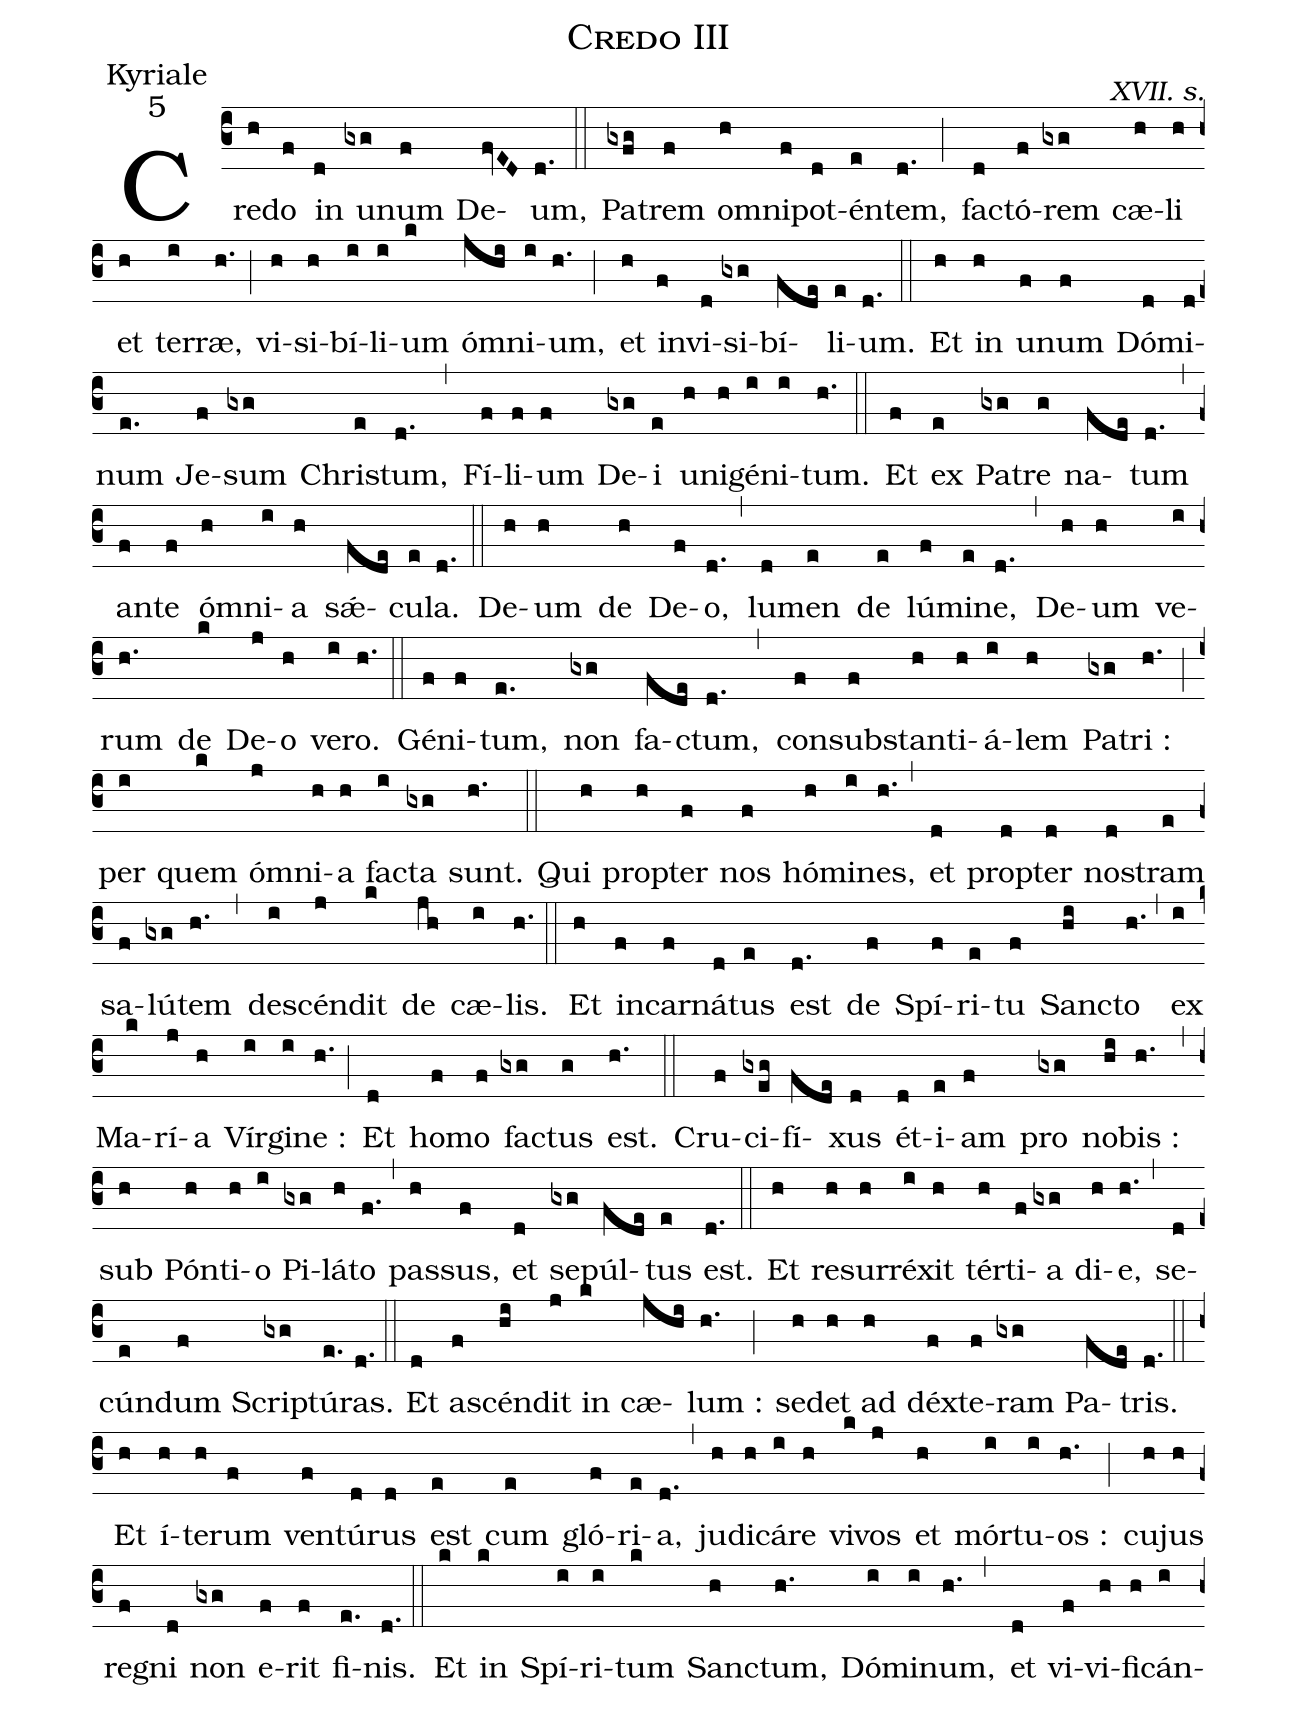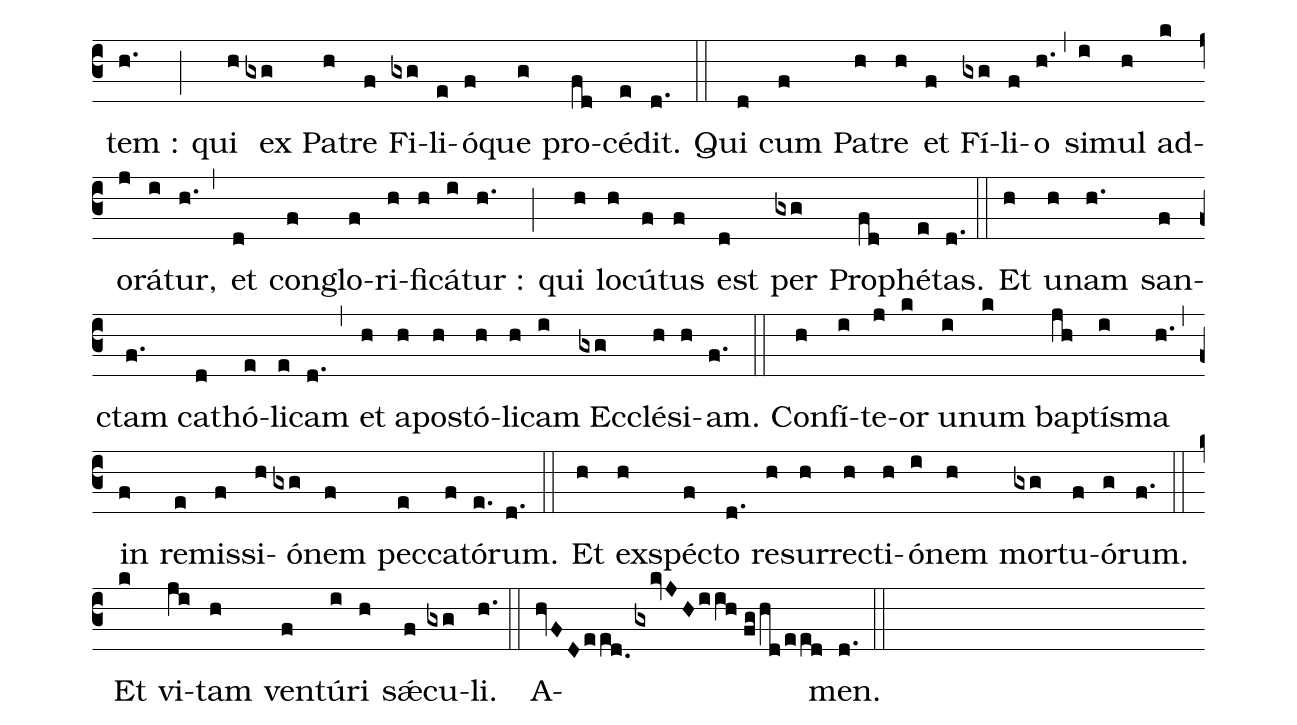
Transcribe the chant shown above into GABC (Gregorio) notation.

name:Credo III;
office-part:Kyriale;
mode:5;
commentary:XVII. s.;
%%
(c3) Cre(h)do(f) in(d) u(gxg)num(f) De(fvED)um,(d.) (::) Pa(gxfg)trem(f) o(h)mni(f)pot(d)én(e)tem,(d.) (;) fa(d)ctó(f)rem(gxg) cæ(h)li(h) et(h) ter(i)ræ,(h.) (;) vi(h)si(h)bí(i)li(i)um(k) ó(jhi)mni(i)um,(h.) (;) et(h) in(f)vi(d)si(gxg)bí(fde)li(e)um.(d.) (::)

Et(h) in(h) u(f)num(f) Dó(d)mi(d)num(e.) Je(f)sum(gxg) Chri(e)stum,(d.) (,) Fí(f)li(f)um(f) De(gxg)i(e) u(h)ni(h)gé(i)ni(i)tum.(h.) (::) Et(f) ex(e) Pa(gxg)tre(g) na(fde)tum(d.) (,) an(f)te(f) ó(h)mni(i)a(h) sǽ(fde)cu(e)la.(d.) (::) De(h)um(h) de(h) De(f)o,(d.) (,) lu(d)men(e) de(e) lú(f)mi(e)ne,(d.) (,) De(h)um(h) ve(i)rum(h.) de(k) De(j)o(h) ve(i)ro.(h.) (::) Gé(f)ni(f)tum,(e.) non(gxg) fa(fde)ctum,(d.) (,) con(f)sub(f)stan(h)ti(h)á(i)lem(h) Pa(gxg)tri :(h.) (;) per(i) quem(k) ó(j)mni(h)a(h) fa(i)cta(gxg) sunt.(h.) (::) Qui(h) pro(h)pter(f) nos(f) hó(h)mi(i)nes,(h.) (,) et(d) pro(d)pter(d) no(d)stram(e) sa(f)lú(gxg)tem(h.) (,) de(i)scén(j)dit(k) de(jh) cæ(i)lis.(h.) (::) Et(h) in(f)car(f)ná(d)tus(e) est(d.) de(f) Spí(f)ri(e)tu(f) San(hi)cto(h.) (,) ex(i) Ma(k)rí(j)a(h) Vír(i)gi(i)ne :(h.) (;) Et(d) ho(f)mo(f) fa(gxg)ctus(g) est.(h.) (::) Cru(f)ci(gxeg)fí(fde)xus(d) ét(d)i(e)am(f) pro(gxg) no(hi)bis :(h.) (,) sub(h) Pón(h)ti(h)o(i) Pi(gxg)lá(h)to(f.) (,) pas(h)sus,(f) et(d) se(gxg)púl(fde)tus(e) est.(d.) (::) Et(h) re(h)sur(h)ré(i)xit(h) tér(h)ti(f)a(gxg) di(h)e,(h.) (,) se(d)cún(e)dum(f) Scri(gxg)ptú(e.)ras.(d.) (::) Et(d) a(f)scén(hi)dit(j) in(k) cæ(jhi)lum :(h.) (;) se(h)det(h) ad(h) déx(f)te(f)ram(gxg) Pa(fde)tris.(d.) (::) Et(h) í(h)te(h)rum(f) ven(f)tú(d)rus(d) est(e) cum(e) gló(f)ri(e)a,(d.) (,) ju(h)di(h)cá(i)re(h) vi(k)vos(j) et(h) mór(i)tu(i)os :(h.) (;) cu(h)jus(h) re(f)gni(d) non(gxg) e(f)rit(f) fi(e.)nis.(d.) (::)

Et(k) in(k) Spí(i)ri(i)tum(k) San(h)ctum,(h.) Dó(i)mi(i)num,(h.) (,) et(d) vi(f)vi(h)fi(h)cán(i)tem :(h.) (;) qui(h) ex(gxg) Pa(h)tre(f) Fi(gxg)li(e)ó(f)que(g) pro(fd)cé(e)dit.(d.) (::) Qui(d) cum(f) Pa(h)tre(h) et(f) Fí(gxg)li(f)o(h.) (,) si(i)mul(h) ad(k)o(j)rá(i)tur,(h.) (,) et(d) con(f)glo(f)ri(h)fi(h)cá(i)tur :(h.) (;) qui(h) lo(h)cú(f)tus(f) est(d) per(gxg) Pro(fd)phé(e)tas.(d.) (::)

Et(h) u(h)nam(h.) san(f)ctam(f.) ca(d)thó(e)li(e)cam(d.) (,) et(h) a(h)po(h)stó(h)li(h)cam(i) Ec(gxg)clé(h)si(h)am.(f.) (::)

Con(h)fí(i)te(j)or(k) u(i)num(k) ba(jh)ptí(i)sma(h.) (,) in(f) re(e)mis(f)si(h)ó(gxg)nem(f) pec(e)ca(f)tó(e.)rum.(d.) (::) Et(h) ex(h)spé(f)cto(d.) re(h)sur(h)re(h)cti(h)ó(i)nem(h) mor(gxg)tu(f)ó(g)rum.(f.) (::) Et(k) vi(ji)tam(h) ven(f)tú(i)ri(h) sǽ(f)cu(gxg)li.(h.) (::) A(hvFDeed.0gxkvJHiih//fg/hd/eed)men.(d.) (::)
